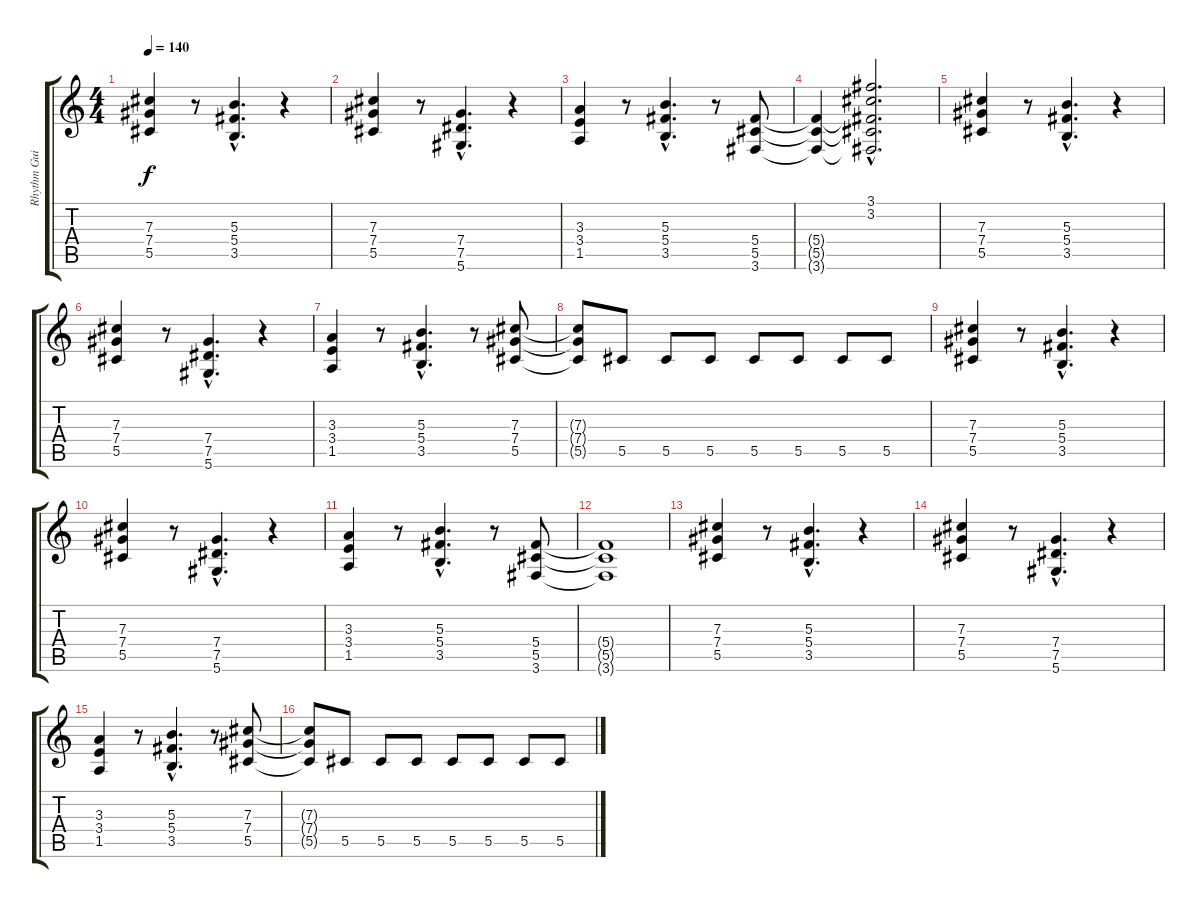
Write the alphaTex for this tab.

\track ("Rhythm Guitar" "Rhythm Gui") {instrument overdrivenguitar}
\staff {score tabs}
\tuning (Eb4 Bb3 Gb3 Db3 Ab2 Eb2) {hide}
\ts (4 4)
\tempo 140
\clef g2
\ks c
(7.3 7.4 5.5).4{dy f} r.8 (5.3{hac} 5.4{hac} 3.5{hac}).4{d} r.4 |
(7.3 7.4 5.5).4 r.8 (7.4{hac} 7.5{hac} 5.6{hac}).4{d} r.4 |
(3.3 3.4 1.5).4 r.8 (5.3{hac} 5.4{hac} 3.5{hac}).4{d} r.8 (5.4 5.5 3.6).8 |
(5.4{t} 5.5{t} 3.6{t}).4 (3.1{hac} 3.2{hac} 5.4{hac t} 5.5{hac t} 3.6{hac t}).2{d} |
(7.3 7.4 5.5).4 r.8 (5.3{hac} 5.4{hac} 3.5{hac}).4{d} r.4 |
(7.3 7.4 5.5).4 r.8 (7.4{hac} 7.5{hac} 5.6{hac}).4{d} r.4 |
(3.3 3.4 1.5).4 r.8 (5.3{hac} 5.4{hac} 3.5{hac}).4{d} r.8 (7.3 7.4 5.5).8 |
(7.3{t} 7.4{t} 5.5{t}).8 5.5.8 5.5.8 5.5.8 5.5.8 5.5.8 5.5.8 5.5.8 |
(7.3 7.4 5.5).4 r.8 (5.3{hac} 5.4{hac} 3.5{hac}).4{d} r.4 |
(7.3 7.4 5.5).4 r.8 (7.4{hac} 7.5{hac} 5.6{hac}).4{d} r.4 |
(3.3 3.4 1.5).4 r.8 (5.3{hac} 5.4{hac} 3.5{hac}).4{d} r.8 (5.4 5.5 3.6).8 |
(5.4{t} 5.5{t} 3.6{t}).1 |
(7.3 7.4 5.5).4 r.8 (5.3{hac} 5.4{hac} 3.5{hac}).4{d} r.4 |
(7.3 7.4 5.5).4 r.8 (7.4{hac} 7.5{hac} 5.6{hac}).4{d} r.4 |
(3.3 3.4 1.5).4 r.8 (5.3{hac} 5.4{hac} 3.5{hac}).4{d} r.8 (7.3 7.4 5.5).8 |
(7.3{t} 7.4{t} 5.5{t}).8 5.5.8 5.5.8 5.5.8 5.5.8 5.5.8 5.5.8 5.5.8
